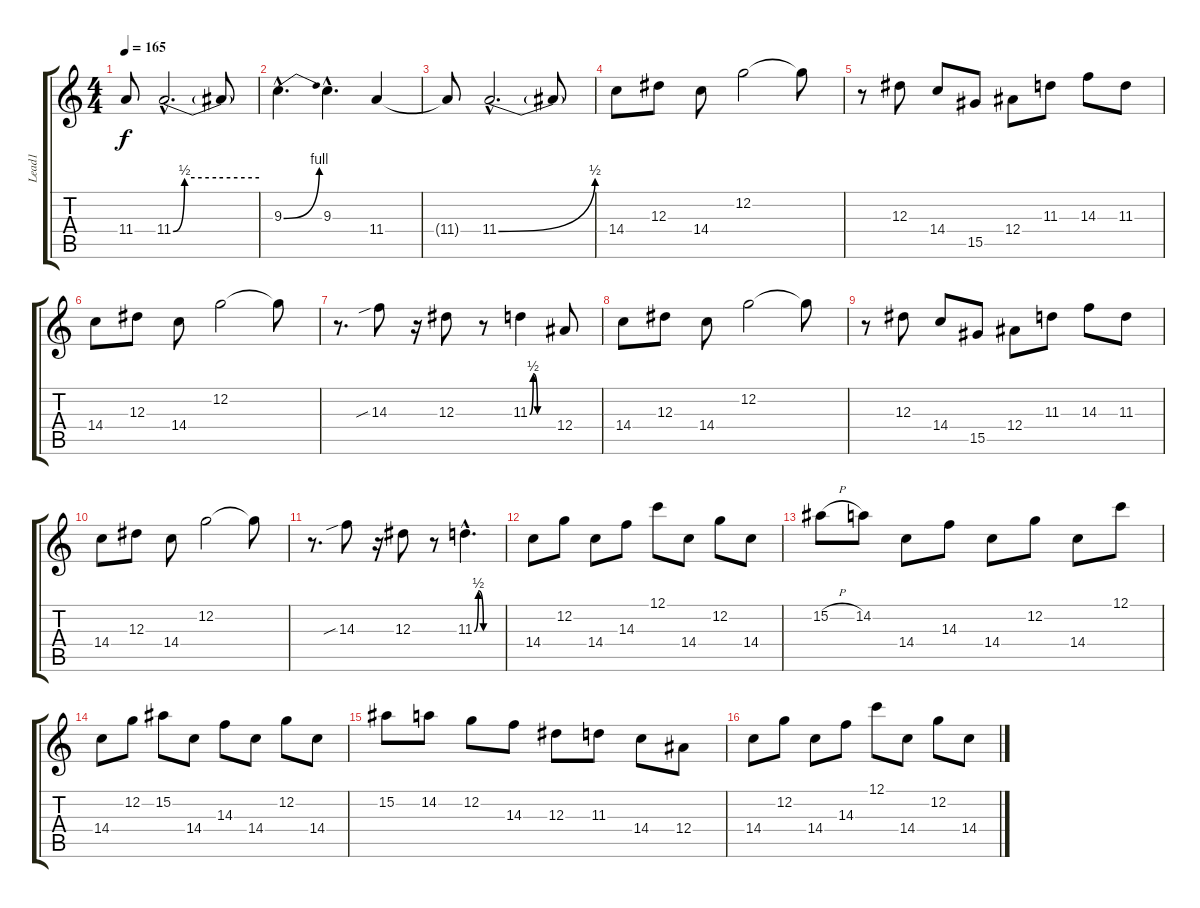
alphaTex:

\track ("Lead1" "Lead1") {instrument distortionguitar}
\staff {score tabs}
\tuning (C4 G3 Eb3 Bb2 F2 C2) {hide}
\ts (4 4)
\tempo 165
\clef g2
\ks c
11.4{t}.8{dy f} 11.4{be (custom 0 0 8 2 15 2 30 2 60 2) hac}.2{d} 11.4{t}.8 |
9.3{be (bend 0 0 60 4) hac}.4{d} 9.3{hac}.4{d} 11.4.4 |
11.4{t}.8 11.4{be (bend 0 0 60 2) hac}.2{d} 11.4{t}.8 |
14.4.8 12.3.8 14.4.8 12.2.2 12.2{t}.8 |
r.8 12.3.8 14.4.8 15.5.8 12.4.8 11.3.8 14.3.8 11.3.8 |
14.4.8 12.3.8 14.4.8 12.2.2 12.2{t}.8 |
r.8{d} 14.3{sib}.8 r.16 12.3.8 r.8 11.3{be (custom 0 0 9 2 20 0 30 0 60 0)}.4 12.4.8 |
14.4.8 12.3.8 14.4.8 12.2.2 12.2{t}.8 |
r.8 12.3.8 14.4.8 15.5.8 12.4.8 11.3.8 14.3.8 11.3.8 |
14.4.8 12.3.8 14.4.8 12.2.2 12.2{t}.8 |
r.8{d} 14.3{sib}.8 r.16 12.3.8 r.8 11.3{be (custom 0 0 9 2 20 0 30 0 60 0) hac}.4{d} |
14.4.8 12.2.8 14.4.8 14.3.8 12.1.8 14.4.8 12.2.8 14.4.8 |
15.2{h}.8 14.2.8 14.4.8 14.3.8 14.4.8 12.2.8 14.4.8 12.1.8 |
14.4.8 12.2.8 15.2.8 14.4.8 14.3.8 14.4.8 12.2.8 14.4.8 |
15.2.8 14.2.8 12.2.8 14.3.8 12.3.8 11.3.8 14.4.8 12.4.8 |
14.4.8 12.2.8 14.4.8 14.3.8 12.1.8 14.4.8 12.2.8 14.4.8
